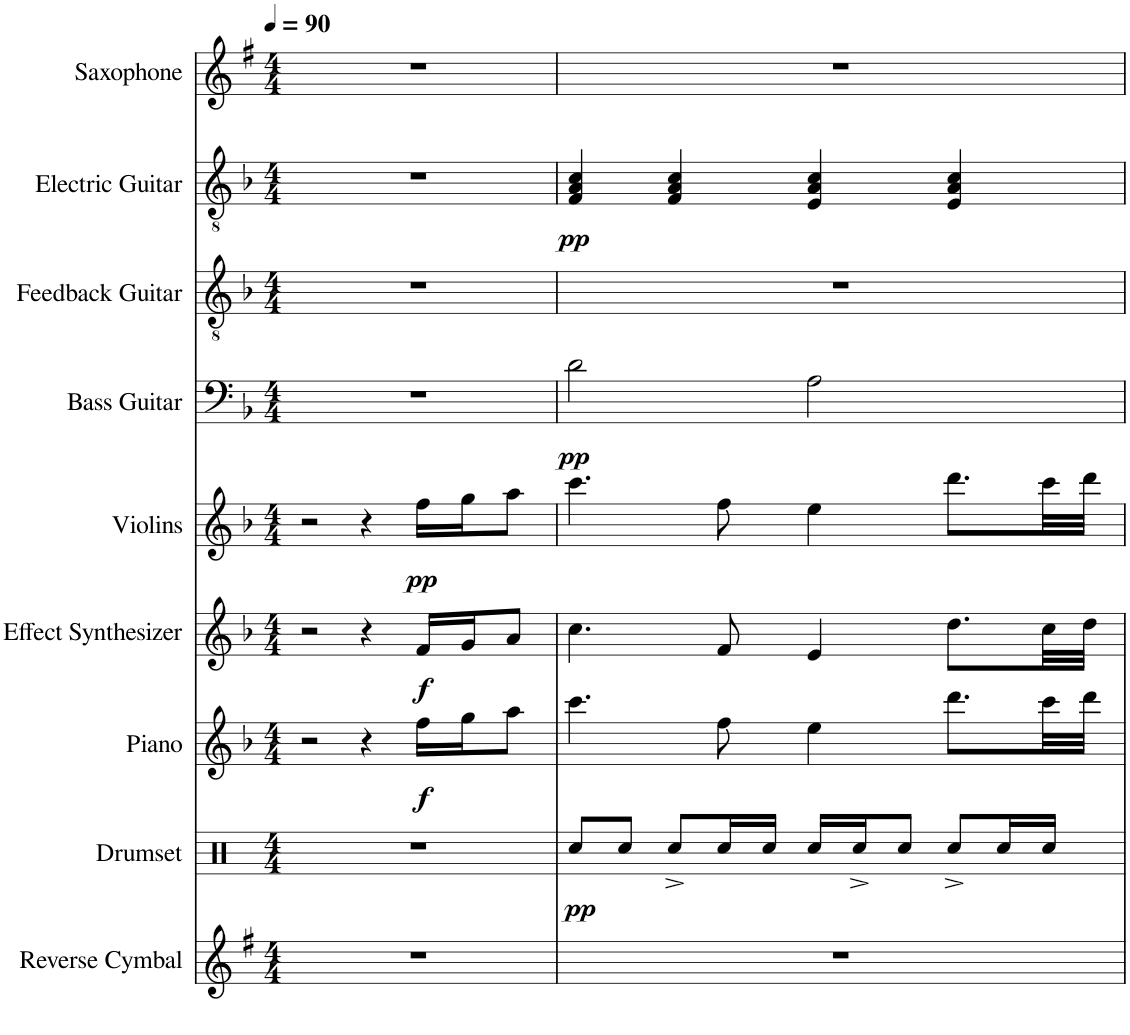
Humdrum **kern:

**kern	**kern	**dynam	**kern	**dynam	**kern	**dynam	**kern	**dynam	**kern	**dynam	**kern	**kern	**dynam	**kern
*part9	*part8	*part8	*part7	*part7	*part6	*part6	*part5	*part5	*part4	*part4	*part3	*part2	*part2	*part1
*staff9	*staff8	*staff8	*staff7	*staff7	*staff6	*staff6	*staff5	*staff5	*staff4	*staff4	*staff3	*staff2	*staff2	*staff1
*I"Reverse Cymbal	*I"Drumset	*	*I"Piano	*	*I"Effect Synthesizer	*	*I"Violins	*	*I"Bass Guitar	*	*I"Feedback Guitar	*I"Electric Guitar	*	*I"Saxophone
*I'Rv. Cymb.	*I'D. Set	*	*I'Pno.	*	*I'Synth.	*	*I'Vlns.	*	*I'B. Guit.	*	*I'Fe. Guit.	*I'El. Guit.	*	*I'Sax.
*clefG2	*clefX	*	*clefG2	*	*clefG2	*	*clefG2	*	*clefF4	*	*clefGv2	*clefGv2	*	*clefG2
*Trd1c2	*	*	*	*	*	*	*	*	*Trd7c12	*	*	*	*	*Trd8c14
*k[f#]	*k[]	*	*k[b-]	*	*k[b-]	*	*k[b-]	*	*k[b-]	*	*k[b-]	*k[b-]	*	*k[f#]
*M4/4	*M4/4	*	*M4/4	*	*M4/4	*	*M4/4	*	*M4/4	*	*M4/4	*M4/4	*	*M4/4
*MM90	*MM90	*	*MM90	*	*MM90	*	*MM90	*	*MM90	*	*MM90	*MM90	*	*MM90
=1	=1	=1	=1	=1	=1	=1	=1	=1	=1	=1	=1	=1	=1	=1
1r	1r	.	2r	.	2r	.	2r	.	1r	.	1r	1r	.	1r
.	.	.	4r	.	4r	.	4r	.	.	.	.	.	.	.
!	!	!	!	!LO:DY:b	!	!LO:DY:b	!	!LO:DY:b	!	!	!	!	!	!
.	.	.	16ff\LL	f	16f/LL	f	16ff\LL	pp	.	.	.	.	.	.
.	.	.	16gg\J	.	16g/J	.	16gg\J	.	.	.	.	.	.	.
.	.	.	8aa\J	.	8a/J	.	8aa\J	.	.	.	.	.	.	.
=2	=2	=2	=2	=2	=2	=2	=2	=2	=2	=2	=2	=2	=2	=2
!	!	!LO:DY:b	!	!	!	!	!	!	!	!LO:DY:b	!	!	!LO:DY:b	!
1r	8Rcc/L	pp	4.ccc\	.	4.cc\	.	4.ccc\	.	2d\	pp	1r	4F/ 4A/ 4c/	pp	1r
.	8Rcc/J	.	.	.	.	.	.	.	.	.	.	.	.	.
.	8Rcc^/L	.	.	.	.	.	.	.	.	.	.	4F/ 4A/ 4c/	.	.
.	16Rcc/L	.	8ff\	.	8f/	.	8ff\	.	.	.	.	.	.	.
.	16Rcc/JJ	.	.	.	.	.	.	.	.	.	.	.	.	.
.	16Rcc/LL	.	4ee\	.	4e/	.	4ee\	.	2A\	.	.	4E/ 4A/ 4c/	.	.
.	16Rcc^/J	.	.	.	.	.	.	.	.	.	.	.	.	.
.	8Rcc/J	.	.	.	.	.	.	.	.	.	.	.	.	.
.	8Rcc^/L	.	8.ddd\L	.	8.dd\L	.	8.ddd\L	.	.	.	.	4E/ 4A/ 4c/	.	.
.	16Rcc/L	.	.	.	.	.	.	.	.	.	.	.	.	.
.	16Rcc/JJ	.	32ccc\LL	.	32cc\LL	.	32ccc\LL	.	.	.	.	.	.	.
.	.	.	32ddd\JJJ	.	32dd\JJJ	.	32ddd\JJJ	.	.	.	.	.	.	.
=	=	=	=	=	=	=	=	=	=	=	=	=	=	=
*-	*-	*-	*-	*-	*-	*-	*-	*-	*-	*-	*-	*-	*-	*-
